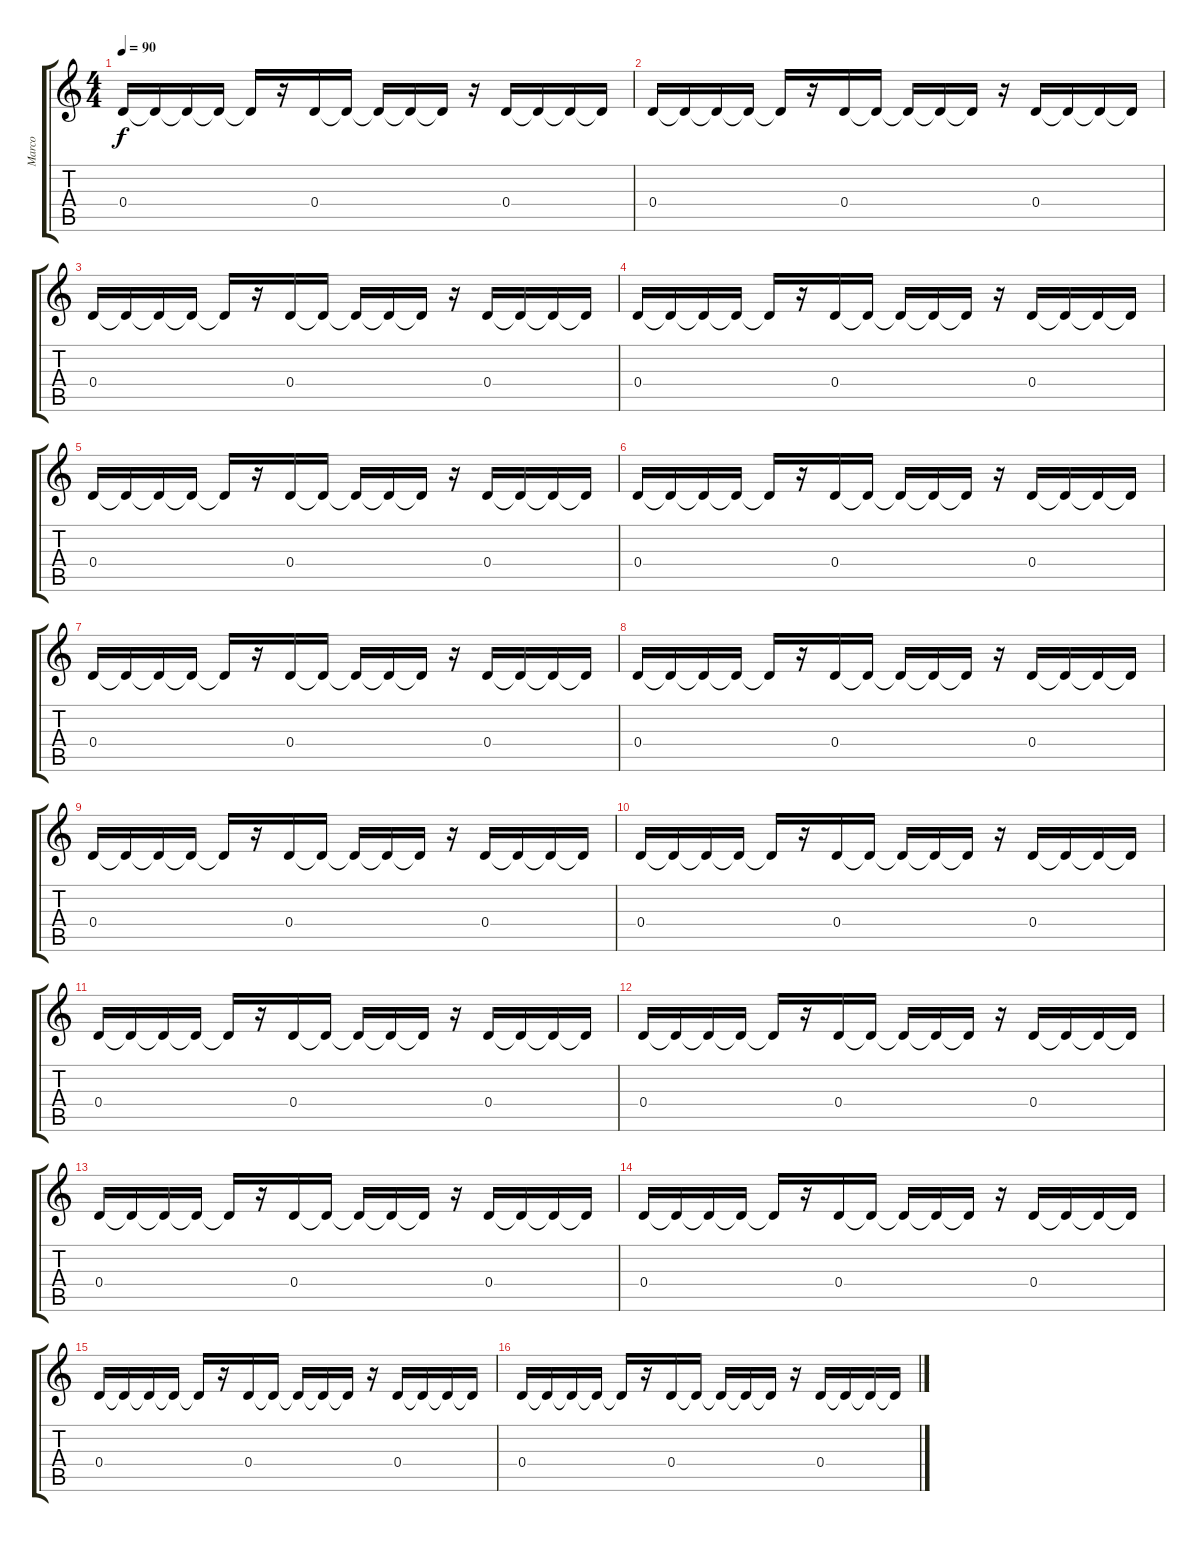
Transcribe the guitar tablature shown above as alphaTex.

\track ("Marco" "Marco") {instrument synthbass2}
\staff {score tabs}
\tuning (E4 B3 G3 D3 A2 E2) {hide}
\ts (4 4)
\tempo 90
\clef g2
\ks c
0.4.16{dy f} 0.4{t}.16 0.4{t}.16 0.4{t}.16 0.4{t}.16 r.16 0.4.16 0.4{t}.16 0.4{t}.16 0.4{t}.16 0.4{t}.16 r.16 0.4.16 0.4{t}.16 0.4{t}.16 0.4{t}.16 |
0.4.16 0.4{t}.16 0.4{t}.16 0.4{t}.16 0.4{t}.16 r.16 0.4.16 0.4{t}.16 0.4{t}.16 0.4{t}.16 0.4{t}.16 r.16 0.4.16 0.4{t}.16 0.4{t}.16 0.4{t}.16 |
0.4.16 0.4{t}.16 0.4{t}.16 0.4{t}.16 0.4{t}.16 r.16 0.4.16 0.4{t}.16 0.4{t}.16 0.4{t}.16 0.4{t}.16 r.16 0.4.16 0.4{t}.16 0.4{t}.16 0.4{t}.16 |
0.4.16 0.4{t}.16 0.4{t}.16 0.4{t}.16 0.4{t}.16 r.16 0.4.16 0.4{t}.16 0.4{t}.16 0.4{t}.16 0.4{t}.16 r.16 0.4.16 0.4{t}.16 0.4{t}.16 0.4{t}.16 |
0.4.16 0.4{t}.16 0.4{t}.16 0.4{t}.16 0.4{t}.16 r.16 0.4.16 0.4{t}.16 0.4{t}.16 0.4{t}.16 0.4{t}.16 r.16 0.4.16 0.4{t}.16 0.4{t}.16 0.4{t}.16 |
0.4.16 0.4{t}.16 0.4{t}.16 0.4{t}.16 0.4{t}.16 r.16 0.4.16 0.4{t}.16 0.4{t}.16 0.4{t}.16 0.4{t}.16 r.16 0.4.16 0.4{t}.16 0.4{t}.16 0.4{t}.16 |
0.4.16 0.4{t}.16 0.4{t}.16 0.4{t}.16 0.4{t}.16 r.16 0.4.16 0.4{t}.16 0.4{t}.16 0.4{t}.16 0.4{t}.16 r.16 0.4.16 0.4{t}.16 0.4{t}.16 0.4{t}.16 |
0.4.16 0.4{t}.16 0.4{t}.16 0.4{t}.16 0.4{t}.16 r.16 0.4.16 0.4{t}.16 0.4{t}.16 0.4{t}.16 0.4{t}.16 r.16 0.4.16 0.4{t}.16 0.4{t}.16 0.4{t}.16 |
0.4.16 0.4{t}.16 0.4{t}.16 0.4{t}.16 0.4{t}.16 r.16 0.4.16 0.4{t}.16 0.4{t}.16 0.4{t}.16 0.4{t}.16 r.16 0.4.16 0.4{t}.16 0.4{t}.16 0.4{t}.16 |
0.4.16 0.4{t}.16 0.4{t}.16 0.4{t}.16 0.4{t}.16 r.16 0.4.16 0.4{t}.16 0.4{t}.16 0.4{t}.16 0.4{t}.16 r.16 0.4.16 0.4{t}.16 0.4{t}.16 0.4{t}.16 |
0.4.16 0.4{t}.16 0.4{t}.16 0.4{t}.16 0.4{t}.16 r.16 0.4.16 0.4{t}.16 0.4{t}.16 0.4{t}.16 0.4{t}.16 r.16 0.4.16 0.4{t}.16 0.4{t}.16 0.4{t}.16 |
0.4.16 0.4{t}.16 0.4{t}.16 0.4{t}.16 0.4{t}.16 r.16 0.4.16 0.4{t}.16 0.4{t}.16 0.4{t}.16 0.4{t}.16 r.16 0.4.16 0.4{t}.16 0.4{t}.16 0.4{t}.16 |
0.4.16 0.4{t}.16 0.4{t}.16 0.4{t}.16 0.4{t}.16 r.16 0.4.16 0.4{t}.16 0.4{t}.16 0.4{t}.16 0.4{t}.16 r.16 0.4.16 0.4{t}.16 0.4{t}.16 0.4{t}.16 |
0.4.16 0.4{t}.16 0.4{t}.16 0.4{t}.16 0.4{t}.16 r.16 0.4.16 0.4{t}.16 0.4{t}.16 0.4{t}.16 0.4{t}.16 r.16 0.4.16 0.4{t}.16 0.4{t}.16 0.4{t}.16 |
0.4.16 0.4{t}.16 0.4{t}.16 0.4{t}.16 0.4{t}.16 r.16 0.4.16 0.4{t}.16 0.4{t}.16 0.4{t}.16 0.4{t}.16 r.16 0.4.16 0.4{t}.16 0.4{t}.16 0.4{t}.16 |
0.4.16 0.4{t}.16 0.4{t}.16 0.4{t}.16 0.4{t}.16 r.16 0.4.16 0.4{t}.16 0.4{t}.16 0.4{t}.16 0.4{t}.16 r.16 0.4.16 0.4{t}.16 0.4{t}.16 0.4{t}.16
